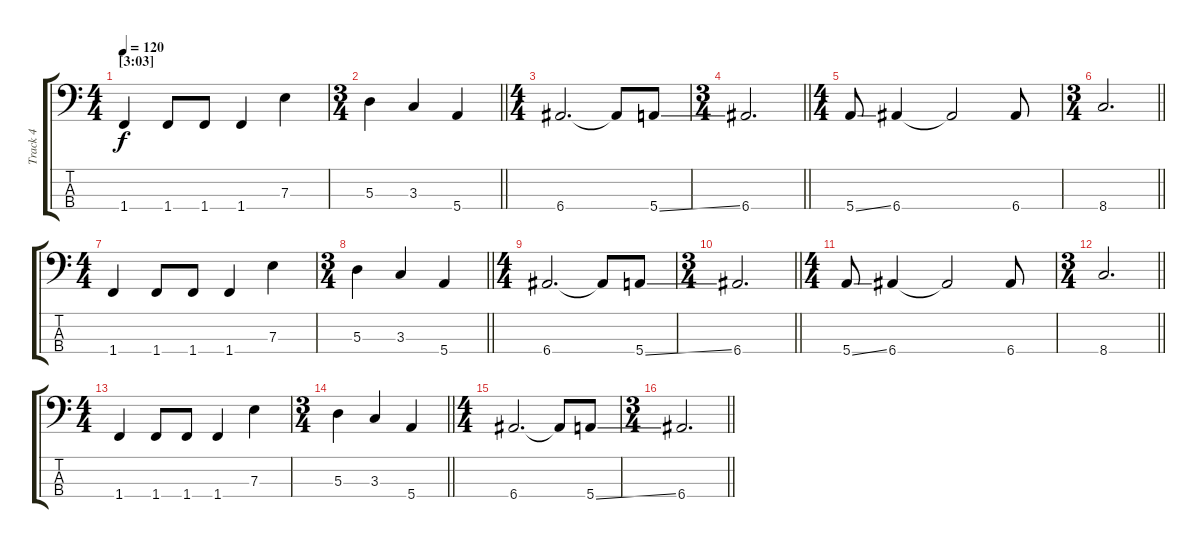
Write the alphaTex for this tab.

\track ("Track 4" "Track 4") {instrument electricbassfinger}
\staff {score tabs}
\tuning (G2 D2 A1 E1) {hide}
\ts (4 4)
\section ("" "[3:03]")
\tempo 120
\clef f4
\ks c
1.4.4{dy f} 1.4.8 1.4.8 1.4.4 7.3.4 |
\ts (3 4)
\barLineRight lightlight
5.3.4 3.3.4 5.4.4 |
\ts (4 4)
6.4.2{d} 6.4{t}.8 5.4{ss}.8 |
\ts (3 4)
\barLineRight lightlight
6.4.2{d} |
\ts (4 4)
5.4{ss}.8 6.4.4 6.4{t}.2 6.4.8 |
\ts (3 4)
\barLineRight lightlight
8.4.2{d} |
\ts (4 4)
1.4.4 1.4.8 1.4.8 1.4.4 7.3.4 |
\ts (3 4)
\barLineRight lightlight
5.3.4 3.3.4 5.4.4 |
\ts (4 4)
6.4.2{d} 6.4{t}.8 5.4{ss}.8 |
\ts (3 4)
\barLineRight lightlight
6.4.2{d} |
\ts (4 4)
5.4{ss}.8 6.4.4 6.4{t}.2 6.4.8 |
\ts (3 4)
\barLineRight lightlight
8.4.2{d} |
\ts (4 4)
1.4.4 1.4.8 1.4.8 1.4.4 7.3.4 |
\ts (3 4)
\barLineRight lightlight
5.3.4 3.3.4 5.4.4 |
\ts (4 4)
6.4.2{d} 6.4{t}.8 5.4{ss}.8 |
\ts (3 4)
\barLineRight lightlight
6.4.2{d}
